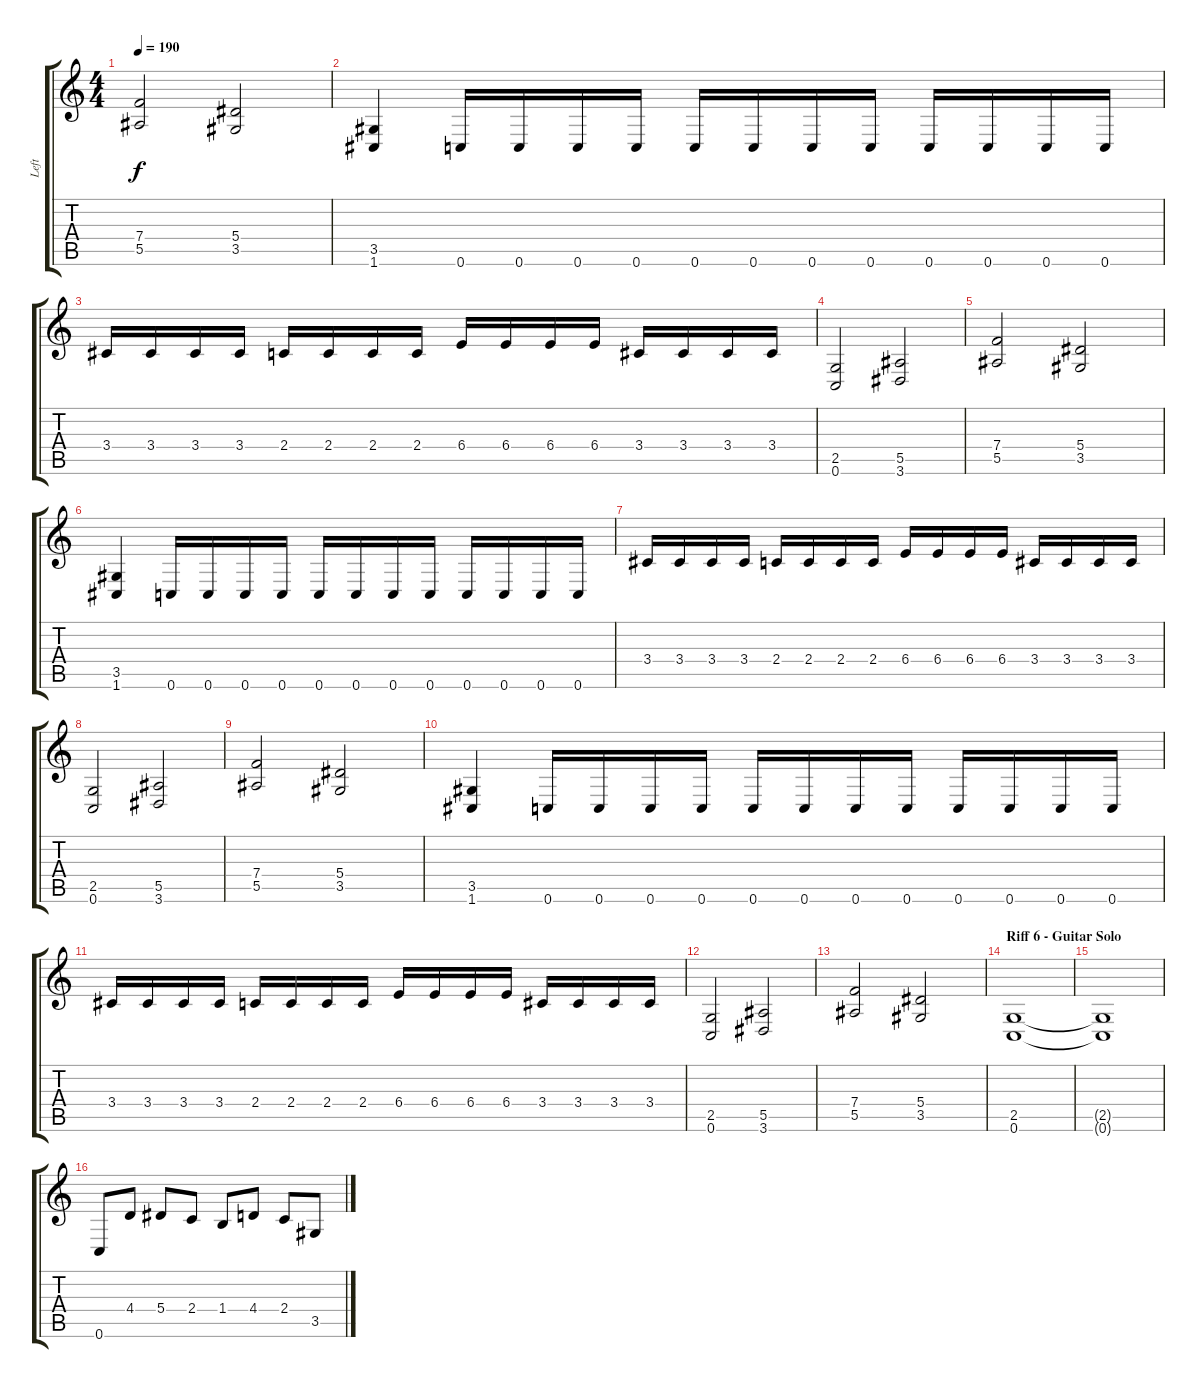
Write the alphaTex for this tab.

\track ("Left" "Left") {instrument distortionguitar}
\staff {score tabs}
\tuning (C4 G3 Eb3 Bb2 F2 C2) {hide}
\ts (4 4)
\tempo 190
\clef g2
\ks c
(7.4 5.5).2{dy f} (5.4 3.5).2 |
(3.5 1.6).4 0.6.16 0.6.16 0.6.16 0.6.16 0.6.16 0.6.16 0.6.16 0.6.16 0.6.16 0.6.16 0.6.16 0.6.16 |
3.4.16 3.4.16 3.4.16 3.4.16 2.4.16 2.4.16 2.4.16 2.4.16 6.4.16 6.4.16 6.4.16 6.4.16 3.4.16 3.4.16 3.4.16 3.4.16 |
(2.5 0.6).2 (5.5 3.6).2 |
(7.4 5.5).2 (5.4 3.5).2 |
(3.5 1.6).4 0.6.16 0.6.16 0.6.16 0.6.16 0.6.16 0.6.16 0.6.16 0.6.16 0.6.16 0.6.16 0.6.16 0.6.16 |
3.4.16 3.4.16 3.4.16 3.4.16 2.4.16 2.4.16 2.4.16 2.4.16 6.4.16 6.4.16 6.4.16 6.4.16 3.4.16 3.4.16 3.4.16 3.4.16 |
(2.5 0.6).2 (5.5 3.6).2 |
(7.4 5.5).2 (5.4 3.5).2 |
(3.5 1.6).4 0.6.16 0.6.16 0.6.16 0.6.16 0.6.16 0.6.16 0.6.16 0.6.16 0.6.16 0.6.16 0.6.16 0.6.16 |
3.4.16 3.4.16 3.4.16 3.4.16 2.4.16 2.4.16 2.4.16 2.4.16 6.4.16 6.4.16 6.4.16 6.4.16 3.4.16 3.4.16 3.4.16 3.4.16 |
(2.5 0.6).2 (5.5 3.6).2 |
(7.4 5.5).2 (5.4 3.5).2 |
\section ("" "Riff 6 - Guitar Solo")
(2.5 0.6).1 |
(2.5{t} 0.6{t}).1 |
0.6.8 4.4.8 5.4.8 2.4.8 1.4.8 4.4.8 2.4.8 3.5.8
